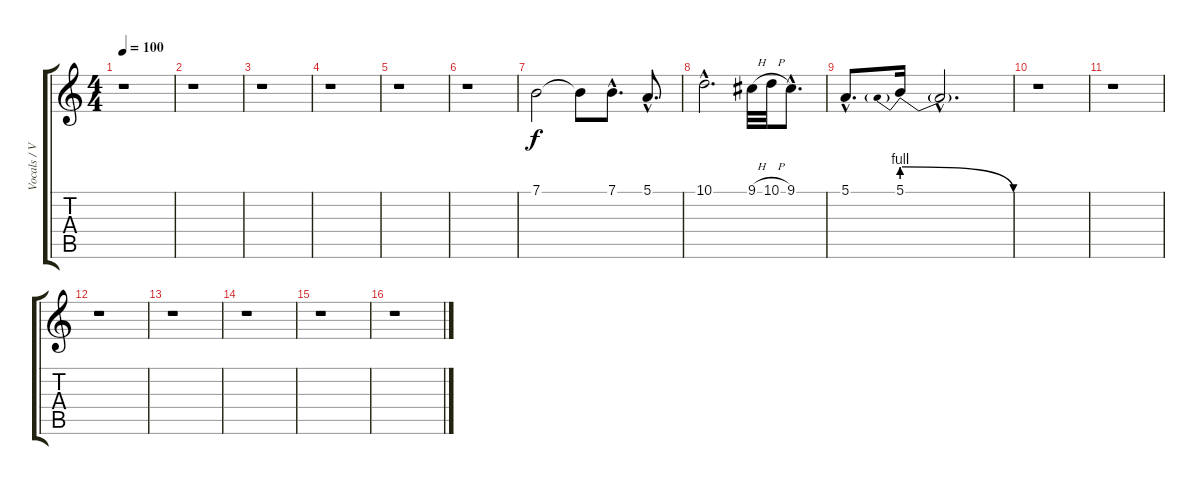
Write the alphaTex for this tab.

\track ("Vocals / Violin" "Vocals / V") {instrument cello}
\staff {score tabs}
\tuning (E4 B3 G3 D3 A2 E2) {hide}
\ts (4 4)
\tempo 100
\clef g2
\ks c
r.1{dy f} |
r.1 |
r.1 |
r.1 |
r.1 |
r.1 |
7.1.2{instrument viola} 7.1{t}.8 7.1{hac}.8{d} 5.1{hac}.8{d} |
10.1{hac}.2{d} 9.1{h}.32 10.1{h}.32 9.1{hac}.8{d} |
5.1{hac}.8{d} 5.1{be (prebendrelease 0 4 60 0)}.16 5.1{hac t}.2{d} |
r.1 |
r.1 |
r.1 |
r.1 |
r.1 |
r.1 |
r.1
